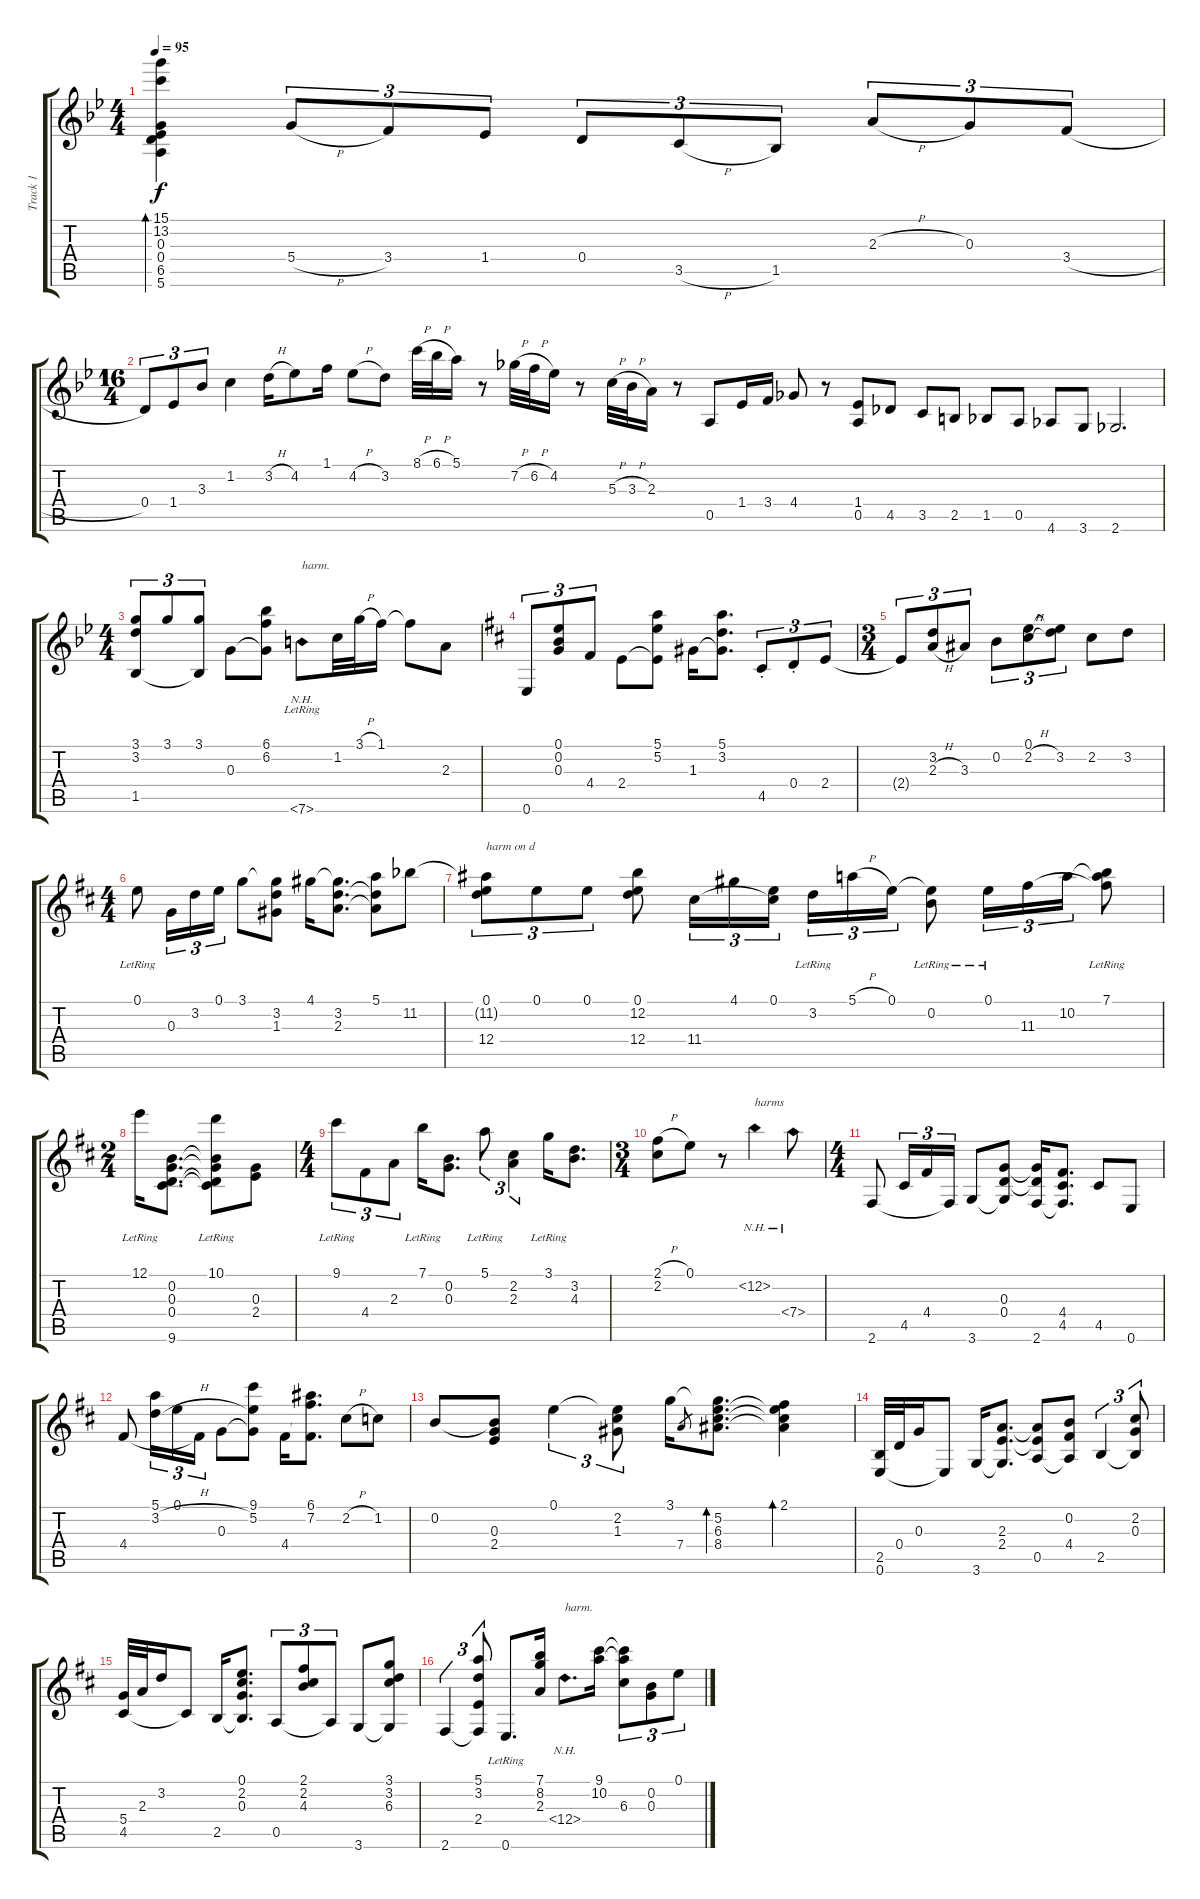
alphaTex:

\track ("Track 1" "Track 1") {instrument acousticguitarnylon}
\staff {score tabs}
\tuning (E4 B3 G3 D3 A2 E2) {hide}
\ts (4 4)
\tempo 95
\clef g2
\ks bb
(15.1{t} 13.2{t} 0.3{t} 0.4{t} 6.5{t} 5.6{t}).4{bd 120 dy f} 5.4{h}.8{tu (3 2)} 3.4.8{tu (3 2)} 1.4.8{tu (3 2)} 0.4.8{tu (3 2)} 3.5{h}.8{tu (3 2)} 1.5.8{tu (3 2)} 2.3{h}.8{tu (3 2)} 0.3.8{tu (3 2)} 3.4{h}.8{tu (3 2)} |
\ts (16 4)
0.4.8{tu (3 2)} 1.4.8{tu (3 2)} 3.3.8{tu (3 2)} 1.2.4 3.2{h}.16 4.2.8 1.1.16 4.2{h}.8 3.2.8 8.1{h}.32 6.1{h}.32 5.1.16 r.8 7.2{h}.32 6.2{h}.32 4.2.16 r.8 5.3{h}.32 3.3{h}.32 2.3.16 r.8 0.5.8 1.4.16 3.4.16 4.4.8 r.8 (1.4 0.5).8 4.5.8 3.5.8 2.5.8 1.5.8 0.5.8 4.6.8 3.6.8 2.6.2{d} |
\ts (4 4)
(3.1 3.2 1.5).8{tu (3 2)} 3.1.8{tu (3 2)} (3.1 1.5{t}).8{tu (3 2)} 0.3.8 (6.1 6.2 0.3{t}).8 7.6{nh lr}.8{txt "harm."} 1.2.32 3.1{h}.32 1.1.16 1.1{t}.8 2.3.8 |
\ks d
0.6.8{tu (3 2)} (0.1 0.2 0.3).8{tu (3 2)} 4.4.8{tu (3 2)} 2.4.8 (5.1 5.2 2.4{t}).8 1.3.16 (5.1 3.2 1.3{t}).8{d} 4.5{st}.8{tu (3 2)} 0.4{st}.8{tu (3 2)} 2.4.8{tu (3 2)} |
\ts (3 4)
2.4{t}.8{tu (3 2)} (3.2 2.3{h}).8{tu (3 2)} 3.3.8{tu (3 2)} 0.2.8{tu (3 2)} (0.1 2.2{h}).8{tu (3 2)} (0.1{t} 3.2).8{tu (3 2)} 2.2.8 3.2.8 |
\ts (4 4)
0.1{lr}.8 0.3.16{tu (3 2)} 3.2.16{tu (3 2)} 0.1.16{tu (3 2)} 3.1.8 (3.1{t} 3.2 1.3).8 4.1.16 (4.1{t} 3.2 2.3).8{d} (5.1 3.2{t} 2.3{t}).8 11.2{acc b}.8 |
(0.1 11.2{t} 12.4).8{tu (3 2) txt "harm on d"} 0.1.8{tu (3 2)} 0.1.8{tu (3 2)} (0.1 12.2 12.4).8 11.4.16{tu (3 2)} 4.1.16{tu (3 2)} (0.1 11.4{t}).16{tu (3 2)} 3.2{lr}.16{tu (3 2)} 5.1{h}.16{tu (3 2)} 0.1.16{tu (3 2)} (0.1{t} 0.2{lr}).8 0.1{lr}.16{tu (3 2)} 11.3.16{tu (3 2)} 10.2.16{tu (3 2)} (7.1{lr} 10.2{t} 11.3{t}).8 |
\ts (2 4)
12.1{lr}.16 (0.2 0.3 0.4 9.6).8{d} (10.1{lr} 0.2{t} 0.3{t} 0.4{t} 9.6{t}).8 (0.3 2.4).8 |
\ts (4 4)
9.1{lr}.8{tu (3 2)} 4.4.8{tu (3 2)} 2.3.8{tu (3 2)} 7.1{lr}.16 (0.2 0.3).8{d} 5.1{lr}.8{tu (3 2)} (2.2 2.3).4{tu (3 2)} 3.1{lr}.16 (3.2 4.3).8{d} |
\ts (3 4)
(2.1{h} 2.2).8 0.1.8 r.8 12.2{nh}.4{txt "harms"} 7.4{nh}.8 |
\ts (4 4)
2.6.8 4.5.16{tu (3 2)} 4.4.16{tu (3 2)} 2.6{t}.16{tu (3 2)} 3.6.8 (0.3 0.4 3.6{t}).8 (0.3{t} 0.4{t} 2.6).16 (4.4 4.5 2.6{t}).8{d} 4.5.8 0.6.8 |
4.4.8 (5.1 3.2{h}).16{tu (3 2)} 0.1.16{tu (3 2)} 4.4{t}.16{tu (3 2)} 0.3.8 (9.1 5.2 0.3{t}).8 4.4.16 (6.1 7.2 4.4{t}).8{d} 2.2{h}.8 1.2.8 |
0.2.8 (0.2{t} 0.3 2.4).8 0.1.4{tu (3 2)} (0.1{t} 2.2 1.3).8{tu (3 2)} 3.1.16 7.4.8{gr} (3.1{t} 5.2 6.3 8.4).8{d bd 120} (2.1 5.2{t} 6.3{t} 8.4{t}).4{bd 120} |
(2.5 0.6).32 0.4.32 0.3.16 0.6{t}.8 3.6.16 (2.3 2.4 3.6{t}).8{d} (2.3{t} 2.4{t} 0.5).8 (0.2 4.4 0.5{t}).8 2.5.4{tu (3 2)} (2.2 0.3 2.5{t}).8{tu (3 2)} |
(5.4 4.5).32 2.3.32 3.2.16 4.5{t}.8 2.5.16 (0.1 2.2 0.3 2.5{t}).8{d} 0.5.8{tu (3 2)} (2.1 2.2 4.3).8{tu (3 2)} 0.5{t}.8{tu (3 2)} 3.6.8 (3.1 3.2 6.3 3.6{t}).8 |
2.6.4{tu (3 2)} (5.1 3.2 2.4 2.6{t}).8{tu (3 2)} 0.6{lr}.8{d} (7.1 8.2 2.3).16 12.4{nh}.8{d txt "harm."} (9.1 10.2).16 (9.1{t} 10.2{t} 6.3).8{tu (3 2)} (0.2 0.3).8{tu (3 2)} 0.1.8{tu (3 2)}
